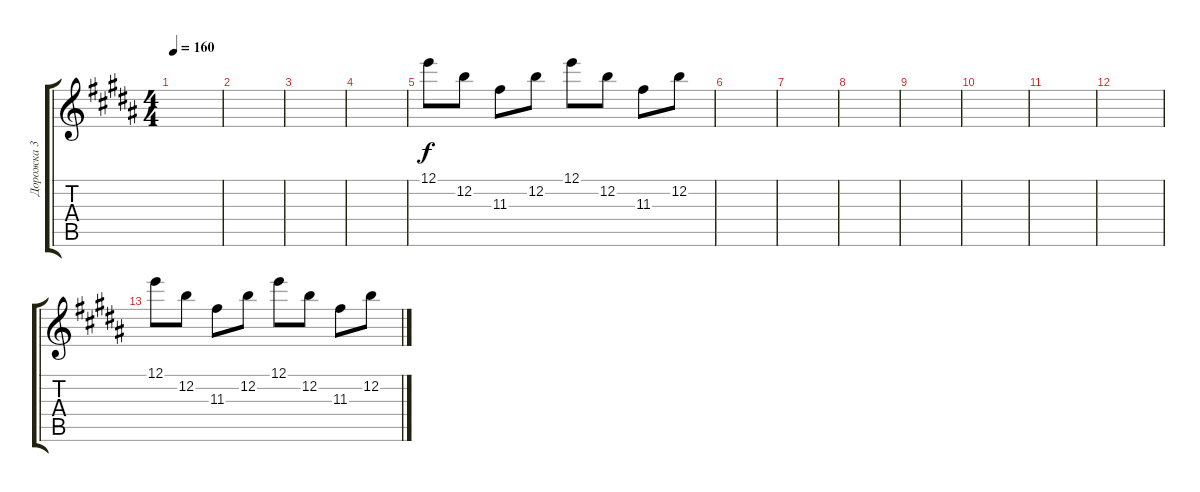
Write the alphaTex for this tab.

\track ("Дорожка 3" "Дорожка 3") {instrument acousticguitarsteel}
\staff {score tabs}
\tuning (E4 B3 G3 D3 A2 E2) {hide}
\ts (4 4)
\tempo 160
\clef g2
\ks b
|
|
|
|
12.1.8 12.2.8 11.3.8 12.2.8 12.1.8 12.2.8 11.3.8 12.2.8 |
|
|
|
|
|
|
|
12.1.8 12.2.8 11.3.8 12.2.8 12.1.8 12.2.8 11.3.8 12.2.8
